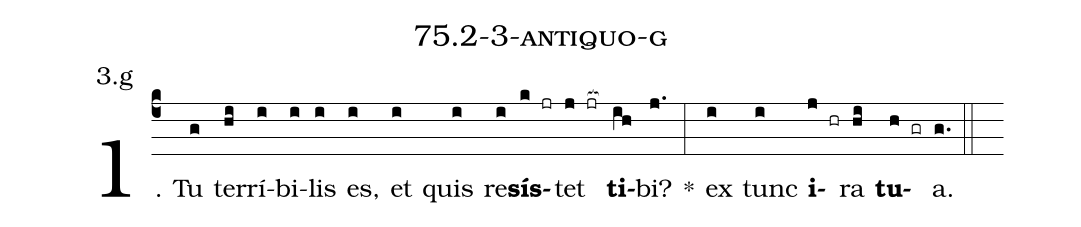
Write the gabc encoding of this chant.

name: 75.2-3-antiquo-g;
annotation: 3.g;
%%
(c4)1. Tu(g) ter(hi)rí(i)bi(i)lis(i) es,(i) et(i) quis(i) re(i)<b>sís</b>(k jr)tet(j jr[ocb:1{]) <b>ti</b>(ih[ocb:0}])bi?(j.) *(:) ex(i) tunc(i) <b>i</b>(j hr)ra(hi) <b>tu</b>(h gr)a.(g.) (::)


%E(i) u(i) o(j) u(hi) a(h) e.(g.) (::)
